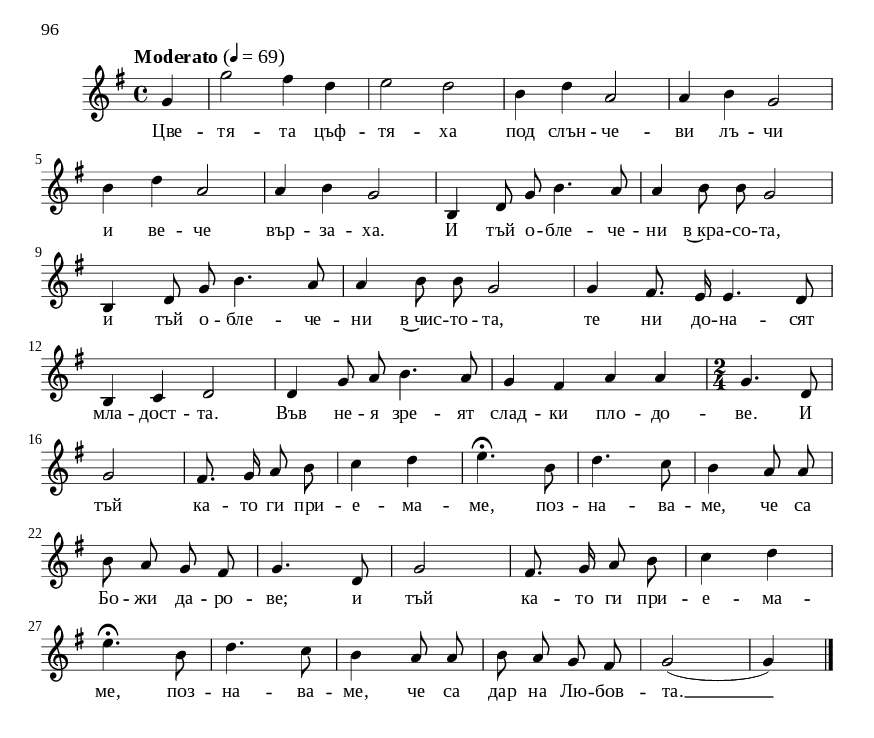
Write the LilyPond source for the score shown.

\version "2.24.4"

% include paper part and global functions
\include "include/globals.ily"

\bookpart {
  \label #'ref113
  \tocItem \markup "Цветята цъфтяха"
  \include "include/bookpart-paper.ily"
  \paper {
      print-first-page-number = ##t
      bookpart-level-page-numbering = ##t
  print-page-number = ##t
      first-page-number = #96
}
\score {
    \include "include/score-layout.ily"


    \new Voice \absolute {
      \clef treble
      \key g \major
      \time 4/4
      \tempoFunc "Moderato" 4 "69"
      \autoBeamOff

      \partial 4

      g'4 | g''2 fis''4 d''4 |e''2 d''2 | b'4  d''4 a'2| a'4 b'4 g'2 | \break

      b'4 d''4 a'2 | a'4 b'4 g'2| b4 d'8 g'8 b'4. a'8 | a'4 b'8 b'8 g'2 | \break

      b4 d'8 g'8 b'4. a'8 | a'4 b'8 b'8 g'2 | g'4 fis'8. e'16 e'4. d'8 | \break

      b4 c'4 d'2 | d'4 g'8 a'8 b'4. a'8 | g'4 fis'4 a'4 a'4 |  \time 2/4 g'4. d'8 | \break

      g'2 | fis'8. g'16 a'8 b'8 | c''4 d''4 | e''4.\fermata b'8 | d''4. c''8 | b'4 a'8 a'8 | \break

      b'8 a'8 g'8 fis'8 | g'4. d'8 | g'2 | fis'8. g'16 a'8 b'8 | c''4 d''4 | \break

      e''4.\fermata b'8 | d''4. c''8 | b'4 a'8 a'8 | b'8 a'8 g'8 fis'8 | g'2 ( | g'4 ) \bar "|."
    }

    \addlyrics {
      Цве -- тя -- та цъф -- тя -- ха под слън -- че -- ви лъ -- чи

      и ве -- че вър -- за -- ха. И тъй о -- бле -- че -- ни в~кра -- со -- та,

      и тъй о -- бле -- че -- ни в~чис -- то -- та, те ни до -- на -- сят

      мла -- дост -- та. Във не -- я зре -- ят слад -- ки пло -- до -- ве. И

      тъй ка -- то ги при -- е -- ма -- ме, поз -- на -- ва -- ме, че са

      Бо -- жи да -- ро -- ве;  и

      тъй ка -- то ги при -- е -- ма -- ме, поз -- на -- ва -- ме, че са дар на Лю -- бов -- та. __
    }
    \header {
      title = \titleFunc #'ref_desc_14 "Цветята цъфтяха" "Cvetjata căftjaha"
    }

    \midi{}

  } % score
} % bookpart
